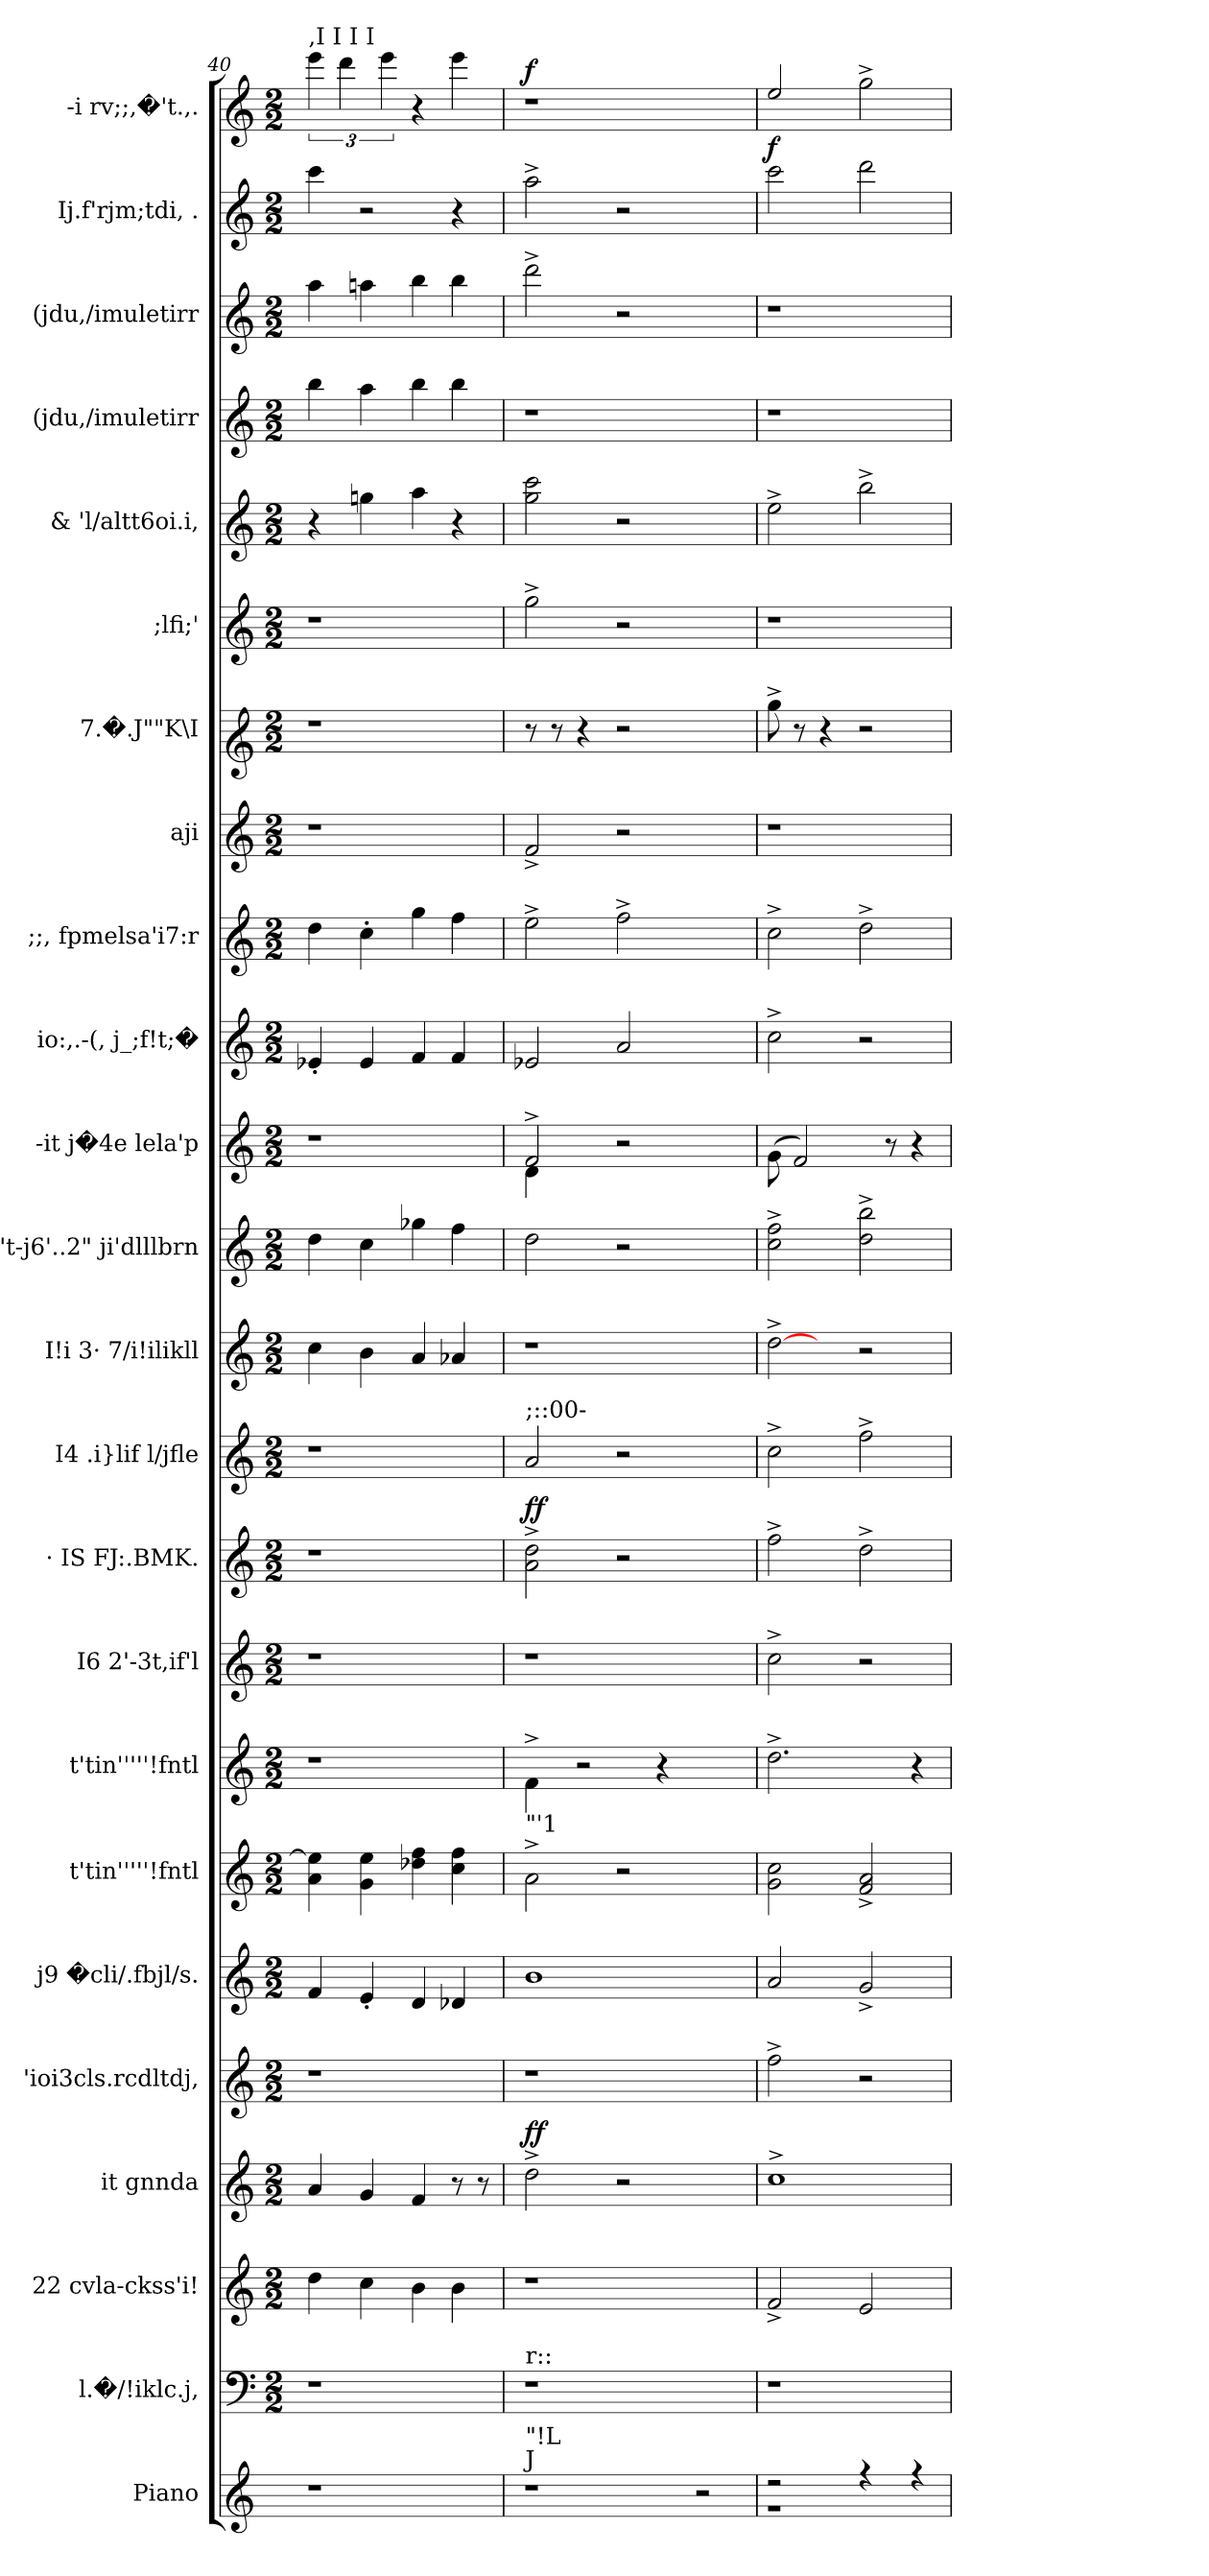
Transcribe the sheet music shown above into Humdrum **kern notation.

**kern	**kern	**kern	**kern	**dynam	**kern	**kern	**kern	**kern	**kern	**kern	**dynam	**kern	**kern	**kern	**kern	**kern	**kern	**kern	**kern	**kern	**kern	**kern	**kern	**kern	**dynam	**kern	**dynam
*part24	*part23	*part22	*part21	*part21	*part20	*part19	*part18	*part17	*part16	*part15	*part15	*part14	*part13	*part12	*part11	*part10	*part9	*part8	*part7	*part6	*part5	*part4	*part3	*part2	*part2	*part1	*part1
*staff24	*staff23	*staff22	*staff21	*staff21	*staff20	*staff19	*staff18	*staff17	*staff16	*staff15	*staff15	*staff14	*staff13	*staff12	*staff11	*staff10	*staff9	*staff8	*staff7	*staff6	*staff5	*staff4	*staff3	*staff2	*staff2	*staff1	*staff1
*I"Piano	*I"l.�/!iklc.j,	*I"22 cvla-ckss'i!	*I"it gnnda	*	*I"'ioi3cls.rcdltdj,	*I"j9 �cli/.fbjl/s.	*I"t'tin'''''!fntl	*I"t'tin'''''!fntl	*I"I6 2'-3t,if'l	*I"· IS FJ:.BMK.	*	*I"I4 .i}lif l/jfle	*I"I!i 3· 7/i!ilikll	*I"'i't-j6'..2" ji'dlllbrn	*I"-it j�4e lela'p	*I"io:,.-(, j_;f!t;�	*I";;, fpmelsa'i7:r	*I"aji	*I"7.�.J""K\I	*I";lfi;'	*I"&amp; 'l/altt6oi.i,	*I"(jdu,/imuletirr	*I"(jdu,/imuletirr	*I"Ij.f'rjm;tdi, .	*	*I"-i rv;;,�'t.,.	*
*I'Pno	*I'l.�.	*I'22 cvl.-cks.	*I'it gnn.	*	*I''io.	*I'j9 �cl.	*I't't.	*I't't.	*I'I6 2'-3t,.	*I'· IS FJ:.	*	*I'I4 .i}. l/j.	*I'I!i 3· 7/i.	*I''i'.-j6'. ji'.	*I'-it j�4. lel.	*I'io:.-(, j_;.	*I';;, fpm.	*I'aji	*	*I';lf.	*I'&amp; 'l/A.t6oi.i,	*I'(jd.	*I'(jd.	*I'Ij.. .	*	*I'-i rv;.	*
!!LO:PB:g=z
*clefG2	*clefF4	*clefG2	*clefG2	*	*clefG2	*clefG2	*clefG2	*clefG2	*clefG2	*clefG2	*	*clefG2	*clefG2	*clefG2	*clefG2	*clefG2	*clefG2	*clefG2	*clefG1	*clefG2	*clefG2	*clefG2	*clefG2	*clefG2	*	*clefG2	*
*k[]	*k[]	*k[]	*k[]	*	*k[]	*k[]	*k[]	*k[]	*k[]	*k[]	*	*k[]	*k[]	*k[]	*k[]	*k[]	*k[]	*k[]	*k[]	*k[]	*k[]	*k[]	*k[]	*k[]	*	*k[]	*
*	*M2/2	*M2/2	*M2/2	*	*M2/2	*M2/2	*M2/2	*M2/2	*M2/2	*M2/2	*	*M2/2	*M2/2	*M2/2	*M2/2	*M2/2	*M2/2	*M2/2	*M2/2	*M2/2	*M2/2	*M2/2	*M2/2	*M2/2	*	*M2/2	*
=40	=40	=40	=40	=40	=40	=40	=40	=40	=40	=40	=40	=40	=40	=40	=40	=40	=40	=40	=40	=40	=40	=40	=40	=40	=40	=40	=40
!	!	!	!	!	!	!	!	!	!	!	!	!	!	!	!	!	!	!	!	!	!	!	!	!	!	!LO:TX:a:t=,I I I I	!
1r	1r	4dd\	4a/	.	1r	4f/	4a\ 4ee\]	1r	1r	1r	.	1r	4cc\	4dd\	1r	4e-X'/	4dd\	1r	1r	1r	4r	4bb\	4aa\	4ccc\	.	6eee\	.
.	.	.	.	.	.	.	.	.	.	.	.	.	.	.	.	.	.	.	.	.	.	.	.	.	.	6ddd\	.
.	.	4cc\	4g/	.	.	4e'/	4g\ 4ee\	.	.	.	.	.	4b\	4cc\	.	4e-/	4cc'\	.	.	.	4ggn\	4aa\	4aan\	2r	.	.	.
.	.	.	.	.	.	.	.	.	.	.	.	.	.	.	.	.	.	.	.	.	.	.	.	.	.	6eee\	.
.	.	4b\	4f/	.	.	4d/	4dd-X\ 4ff\	.	.	.	.	.	4a/	4gg-X\	.	4f/	4gg\	.	.	.	4aa\	4bb\	4bb\	.	.	4r	.
.	.	4b\	8r	.	.	4d-X/	4cc\ 4ff\	.	.	.	.	.	4a-X/	4ff\	.	4f/	4ff\	.	.	.	4r	4bb\	4bb\	4r	.	4eee\	.
.	.	.	8r	.	.	.	.	.	.	.	.	.	.	.	.	.	.	.	.	.	.	.	.	.	.	.	.
!!LO:PB:g=z
=41	=41	=41	=41	=41	=41	=41	=41	=41	=41	=41	=41	=41	=41	=41	=41	=41	=41	=41	=41	=41	=41	=41	=41	=41	=41	=41	=41
*	*	*	*	*	*	*	*	*	*	*	*	*	*	*	*^	*	*	*	*	*	*	*	*	*	*	*	*
!	!	!	!	!	!	!	!	!	!	!	!	!LO:TX:a:t=;&colon;&colon;00-	!	!	!	!	!	!	!	!	!	!	!	!	!	!	!	!
!	!	!	!	!	!	!	!LO:TX:a:t="'1	!	!	!	!	!	!	!	!	!	!	!	!	!	!	!	!	!	!	!	!	!
!	!LO:TX:a:t=r&colon;&colon;	!	!	!	!	!	!	!	!	!	!	!	!	!	!	!	!	!	!	!	!	!	!	!	!	!	!	!
!LO:TX:a:t=J	!	!	!	!	!	!	!	!	!	!	!	!	!	!	!	!	!	!	!	!	!	!	!	!	!	!	!	!
!LO:TX:a:t="!L	!	!	!	!	!	!	!	!	!	!	!	!	!	!	!	!	!	!	!	!	!	!	!	!	!	!	!	!
!	!	!	!	!LO:DY:a	!	!	!	!	!	!	!LO:DY:a	!	!	!	!	!	!	!	!	!	!	!	!	!	!	!	!	!LO:DY:a
1r	1r	1r	2dd^\	ff	1r	1b	2a^\	4f^\	1r	2a\^ 2dd\^	ff	2a/	1r	2dd\	2f^/	4d\	2e-X/	2ee^\	2f^/	8r	2gg^\	2gg\ 2ccc\	1r	2ddd^\	2aa^\	.	1r	f
.	.	.	.	.	.	.	.	.	.	.	.	.	.	.	.	.	.	.	.	8r	.	.	.	.	.	.	.	.
.	.	.	.	.	.	.	.	2r	.	.	.	.	.	.	.	2ryy	.	.	.	4r	.	.	.	.	.	.	.	.
.	.	.	2r	.	.	.	2r	.	.	2r	.	2r	.	2r	2r	.	2a/	2ff^\	2r	2r	2r	2r	.	2r	2r	.	.	.
.	.	.	.	.	.	.	.	4r	.	.	.	.	.	.	.	2.ryy	.	.	.	.	.	.	.	.	.	.	.	.
2r	2ryy	2ryy	2ryy	.	2ryy	2ryy	2ryy	2ryy	2ryy	2ryy	.	2ryy	2ryy	2ryy	2ryy	.	2ryy	2ryy	2ryy	2ryy	2ryy	2ryy	2ryy	2ryy	2ryy	.	2ryy	.
*	*	*	*	*	*	*	*	*	*	*	*	*	*	*	*v	*v	*	*	*	*	*	*	*	*	*	*	*	*
=42	=42	=42	=42	=42	=42	=42	=42	=42	=42	=42	=42	=42	=42	=42	=42	=42	=42	=42	=42	=42	=42	=42	=42	=42	=42	=42	=42
*^	*	*	*	*	*	*	*	*	*	*	*	*	*	*	*	*	*	*	*	*	*	*	*	*	*	*	*
!	!	!	!	!	!	!	!	!	!	!	!	!	!	!	!	!	!	!	!	!	!	!	!	!	!	!LO:DY:a	!	!
2r	1r	1r	2f^/	1cc^	.	2ff^\	2a/	2g\ 2cc\	2.dd^\	2cc^\	2ff^\	.	2cc^\	[2dd^\	2cc\^ 2ff\^	(>8g\	2cc^\	2cc^\	1r	8bb^\	1r	2ee^\	1r	1r	2ccc\	f	2ee/	.
.	.	.	.	.	.	.	.	.	.	.	.	.	.	.	.	2f/)	.	.	.	8r	.	.	.	.	.	.	.	.
.	.	.	.	.	.	.	.	.	.	.	.	.	.	.	.	.	.	.	.	4r	.	.	.	.	.	.	.	.
4r	.	.	2e/	.	.	2r	2g^/	2f/^ 2a/^	.	2r	2dd^\	.	[2ff^\	2r	2dd\^ 2bb\^	.	2r	[2dd^\	.	2r	.	2bb^\	.	.	2ddd\	.	[2gg^\	.
.	.	.	.	.	.	.	.	.	.	.	.	.	.	.	.	8r	.	.	.	.	.	.	.	.	.	.	.	.
4r	.	.	.	.	.	.	.	.	4r	.	.	.	.	.	.	4r	.	.	.	.	.	.	.	.	.	.	.	.
*v	*v	*	*	*	*	*	*	*	*	*	*	*	*	*	*	*	*	*	*	*	*	*	*	*	*	*	*	*
=	=	=	=	=	=	=	=	=	=	=	=	=	=	=	=	=	=	=	=	=	=	=	=	=	=	=	=
*-	*-	*-	*-	*-	*-	*-	*-	*-	*-	*-	*-	*-	*-	*-	*-	*-	*-	*-	*-	*-	*-	*-	*-	*-	*-	*-	*-
